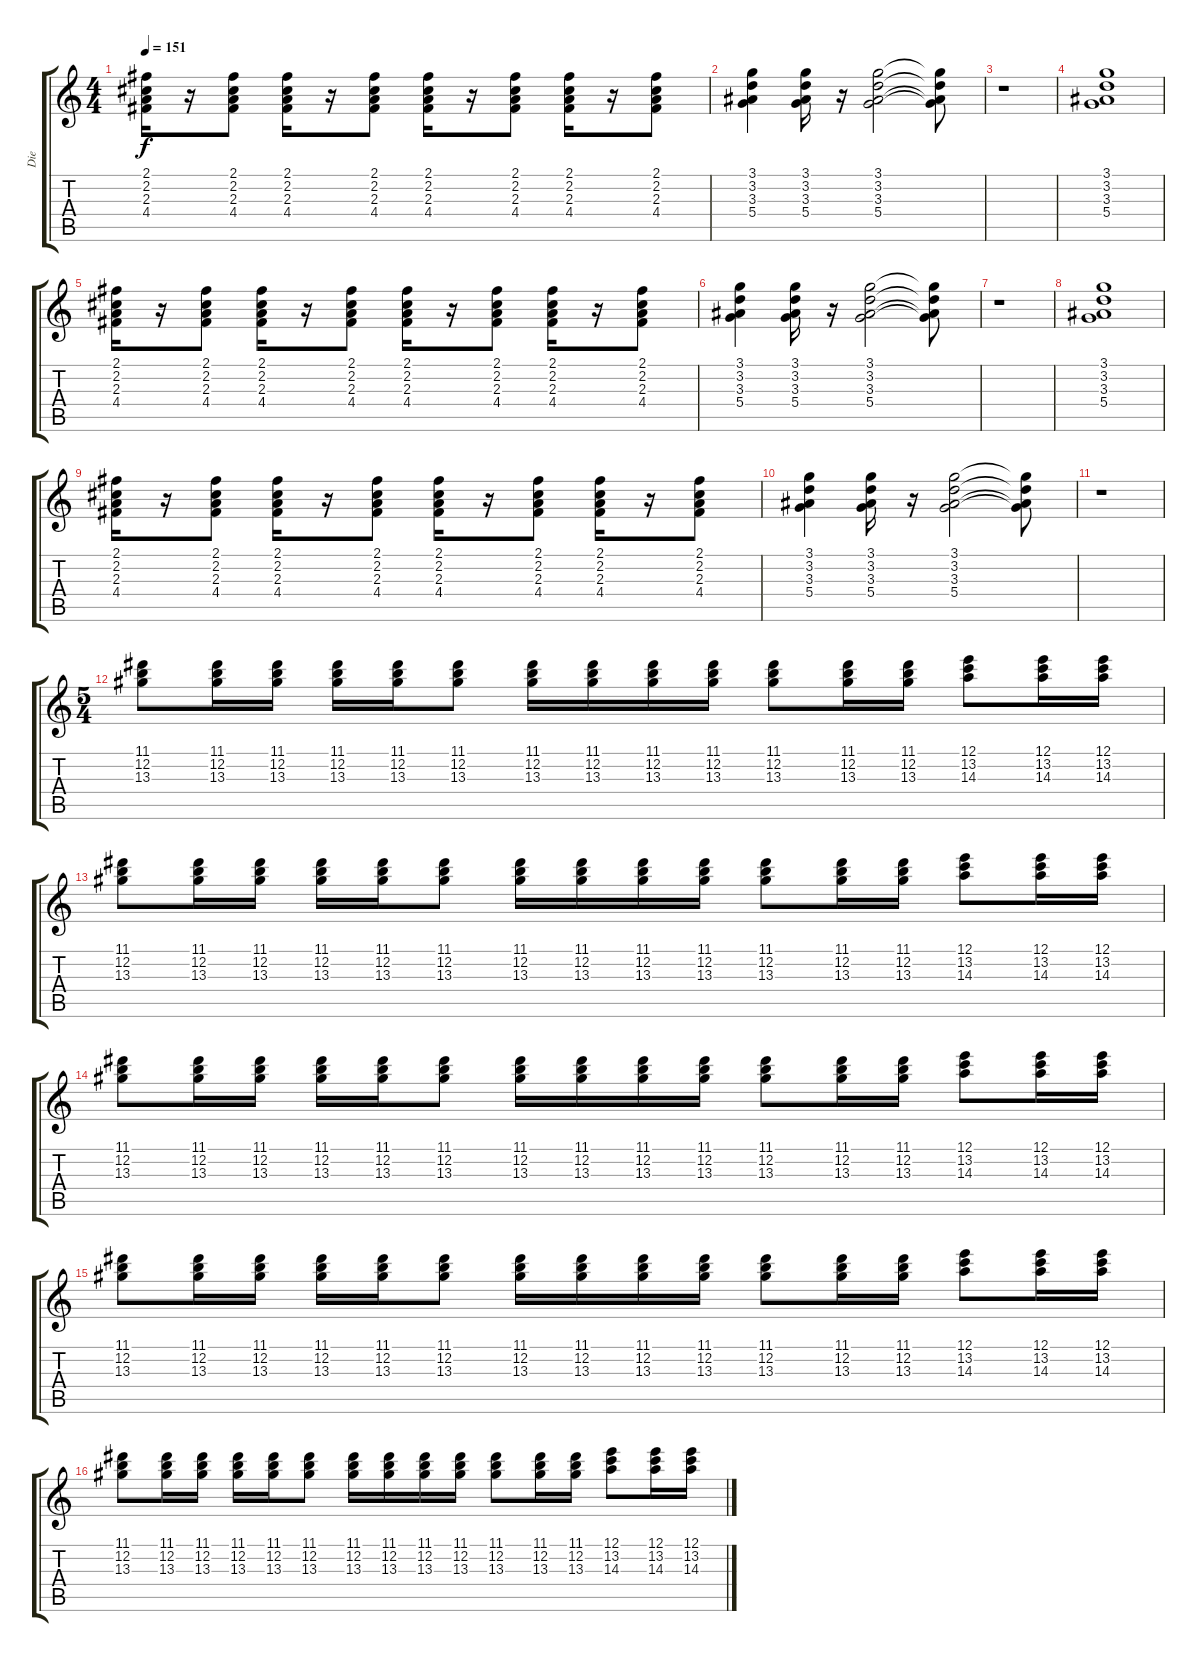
\track ("Die" "Die") {instrument electricguitarclean}
\staff {score tabs}
\tuning (E4 B3 G3 D3 A2 E2) {hide}
\ts (4 4)
\tempo 151
\clef g2
\ks c
(2.1 2.2 2.3 4.4).16{dy f} r.16 (2.1 2.2 2.3 4.4).8 (2.1 2.2 2.3 4.4).16 r.16 (2.1 2.2 2.3 4.4).8 (2.1 2.2 2.3 4.4).16 r.16 (2.1 2.2 2.3 4.4).8 (2.1 2.2 2.3 4.4).16 r.16 (2.1 2.2 2.3 4.4).8 |
(3.1 3.2 3.3 5.4).4 (3.1 3.2 3.3 5.4).16 r.16 (3.1 3.2 3.3 5.4).2 (3.1{t} 3.2{t} 3.3{t} 5.4{t}).8 |
r.1 |
(3.1 3.2 3.3 5.4).1 |
(2.1 2.2 2.3 4.4).16 r.16 (2.1 2.2 2.3 4.4).8 (2.1 2.2 2.3 4.4).16 r.16 (2.1 2.2 2.3 4.4).8 (2.1 2.2 2.3 4.4).16 r.16 (2.1 2.2 2.3 4.4).8 (2.1 2.2 2.3 4.4).16 r.16 (2.1 2.2 2.3 4.4).8 |
(3.1 3.2 3.3 5.4).4 (3.1 3.2 3.3 5.4).16 r.16 (3.1 3.2 3.3 5.4).2 (3.1{t} 3.2{t} 3.3{t} 5.4{t}).8 |
r.1 |
(3.1 3.2 3.3 5.4).1 |
(2.1 2.2 2.3 4.4).16 r.16 (2.1 2.2 2.3 4.4).8 (2.1 2.2 2.3 4.4).16 r.16 (2.1 2.2 2.3 4.4).8 (2.1 2.2 2.3 4.4).16 r.16 (2.1 2.2 2.3 4.4).8 (2.1 2.2 2.3 4.4).16 r.16 (2.1 2.2 2.3 4.4).8 |
(3.1 3.2 3.3 5.4).4 (3.1 3.2 3.3 5.4).16 r.16 (3.1 3.2 3.3 5.4).2 (3.1{t} 3.2{t} 3.3{t} 5.4{t}).8 |
r.1 |
\ts (5 4)
(11.1 12.2 13.3).8{instrument electricguitarclean} (11.1 12.2 13.3).16 (11.1 12.2 13.3).16 (11.1 12.2 13.3).16 (11.1 12.2 13.3).16 (11.1 12.2 13.3).8 (11.1 12.2 13.3).16 (11.1 12.2 13.3).16 (11.1 12.2 13.3).16 (11.1 12.2 13.3).16 (11.1 12.2 13.3).8 (11.1 12.2 13.3).16 (11.1 12.2 13.3).16 (12.1 13.2 14.3).8 (12.1 13.2 14.3).16 (12.1 13.2 14.3).16 |
(11.1 12.2 13.3).8 (11.1 12.2 13.3).16 (11.1 12.2 13.3).16 (11.1 12.2 13.3).16 (11.1 12.2 13.3).16 (11.1 12.2 13.3).8 (11.1 12.2 13.3).16 (11.1 12.2 13.3).16 (11.1 12.2 13.3).16 (11.1 12.2 13.3).16 (11.1 12.2 13.3).8 (11.1 12.2 13.3).16 (11.1 12.2 13.3).16 (12.1 13.2 14.3).8 (12.1 13.2 14.3).16 (12.1 13.2 14.3).16 |
(11.1 12.2 13.3).8 (11.1 12.2 13.3).16 (11.1 12.2 13.3).16 (11.1 12.2 13.3).16 (11.1 12.2 13.3).16 (11.1 12.2 13.3).8 (11.1 12.2 13.3).16 (11.1 12.2 13.3).16 (11.1 12.2 13.3).16 (11.1 12.2 13.3).16 (11.1 12.2 13.3).8 (11.1 12.2 13.3).16 (11.1 12.2 13.3).16 (12.1 13.2 14.3).8 (12.1 13.2 14.3).16 (12.1 13.2 14.3).16 |
(11.1 12.2 13.3).8 (11.1 12.2 13.3).16 (11.1 12.2 13.3).16 (11.1 12.2 13.3).16 (11.1 12.2 13.3).16 (11.1 12.2 13.3).8 (11.1 12.2 13.3).16 (11.1 12.2 13.3).16 (11.1 12.2 13.3).16 (11.1 12.2 13.3).16 (11.1 12.2 13.3).8 (11.1 12.2 13.3).16 (11.1 12.2 13.3).16 (12.1 13.2 14.3).8 (12.1 13.2 14.3).16 (12.1 13.2 14.3).16 |
(11.1 12.2 13.3).8 (11.1 12.2 13.3).16 (11.1 12.2 13.3).16 (11.1 12.2 13.3).16 (11.1 12.2 13.3).16 (11.1 12.2 13.3).8 (11.1 12.2 13.3).16 (11.1 12.2 13.3).16 (11.1 12.2 13.3).16 (11.1 12.2 13.3).16 (11.1 12.2 13.3).8 (11.1 12.2 13.3).16 (11.1 12.2 13.3).16 (12.1 13.2 14.3).8 (12.1 13.2 14.3).16 (12.1 13.2 14.3).16
